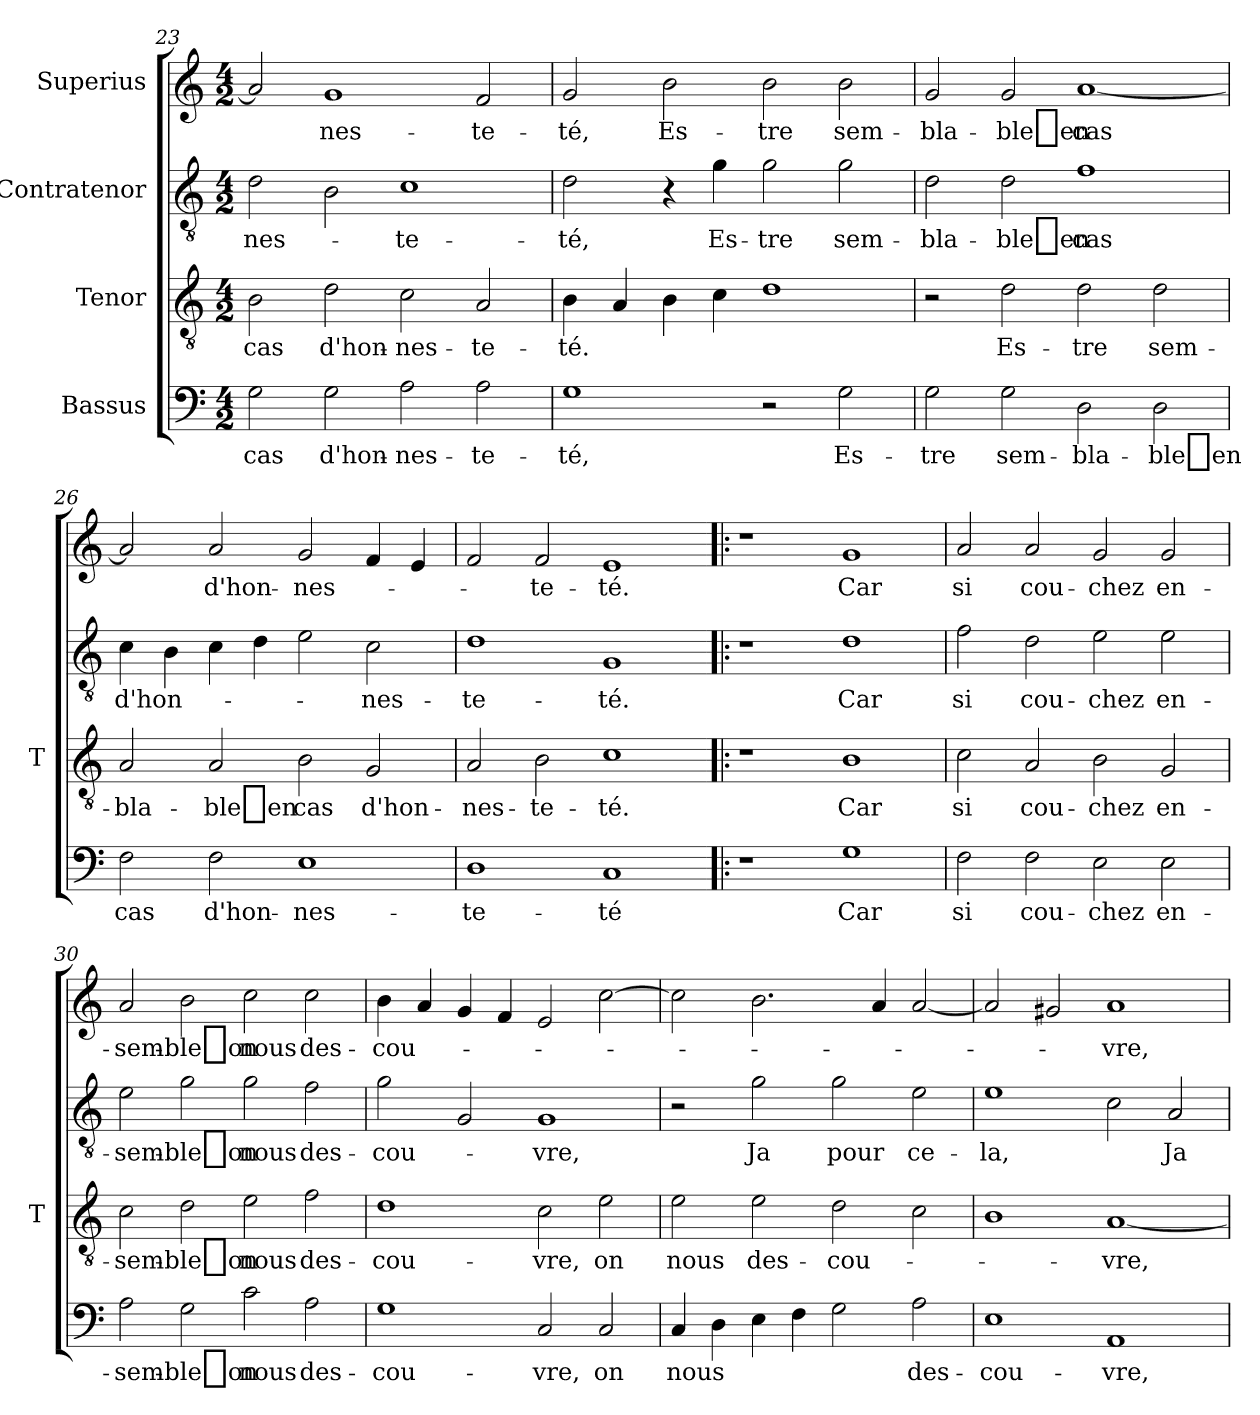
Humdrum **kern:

**kern	**text	**kern	**text	**kern	**text	**kern	**text
*part4	*part4	*part3	*part3	*part2	*part2	*part1	*part1
*staff4	*staff4	*staff3	*staff3	*staff2	*staff2	*staff1	*staff1
*I"Bassus	*	*I"Tenor	*	*I"Contratenor	*	*I"Superius	*
*	*	*I'T	*	*	*	*	*
*clefF4	*	*clefGv2	*	*clefGv2	*	*clefG2	*
*k[]	*	*k[]	*	*k[]	*	*k[]	*
*M4/2	*	*M4/2	*	*M4/2	*	*M4/2	*
=23	=23	=23	=23	=23	=23	=23	=23
2G	-cas	2B	-cas	2d	nes-	2a]	.
2G	d'hon-	2d	d'hon-	2B	.	1g	nes-
2A	nes-	2c	nes-	1c	te-	.	.
2A	te-	2A	te-	.	.	2f	te-
=24	=24	=24	=24	=24	=24	=24	=24
1G	-té,	4B	-té.	2d	-té,	2g	-té,
.	.	4A	.	.	.	.	.
.	.	4B	.	4r	.	2b	Es-
.	.	4c	.	4g	Es-	.	.
2r	.	1d	.	2g	-tre	2b	-tre
2G	Es-	.	.	2g	sem-	2b	sem-
=25	=25	=25	=25	=25	=25	=25	=25
2G	-tre	2r	.	2d	bla-	2g	bla-
2G	sem-	2d	Es-	2d	-ble_en	2g	-ble_en
2D	bla-	2d	-tre	1f	-cas	[1a	-cas
2D	-ble_en	2d	sem-	.	.	.	.
=26	=26	=26	=26	=26	=26	=26	=26
2F	-cas	2A	bla-	4c	d'hon-	2a]	.
.	.	.	.	4B	.	.	.
2F	d'hon-	2A	-ble_en	4c	.	2a	d'hon-
.	.	.	.	4d	.	.	.
1E	nes-	2B	-cas	2e	.	2g	nes-
.	.	2G	d'hon-	2c	nes-	4f	.
.	.	.	.	.	.	4e	.
=27	=27	=27	=27	=27	=27	=27	=27
1D	te-	2A	nes-	1d	te-	2f	.
.	.	2B	te-	.	.	2f	te-
1C	-té	1c	-té.	1G	-té.	1e	-té.
=28!|:	=28!|:	=28!|:	=28!|:	=28!|:	=28!|:	=28!|:	=28!|:
1r	.	1r	.	1r	.	1r	.
1G	-Car	1B	-Car	1d	-Car	1g	-Car
=29	=29	=29	=29	=29	=29	=29	=29
2F	-si	2c	-si	2f	-si	2a	-si
2F	cou-	2A	cou-	2d	cou-	2a	cou-
2E	-chez	2B	-chez	2e	-chez	2g	-chez
2E	en-	2G	en-	2e	en-	2g	en-
=30	=30	=30	=30	=30	=30	=30	=30
2A	sem-	2c	sem-	2e	sem-	2a	sem-
2G	-ble_on	2d	-ble_on	2g	-ble_on	2b	-ble_on
2c	-nous	2e	-nous	2g	-nous	2cc	-nous
2A	des-	2fi	des-	2f	des-	2cc	des-
=31	=31	=31	=31	=31	=31	=31	=31
1G	cou-	1d	cou-	2g	cou-	4b	cou-
.	.	.	.	.	.	4a	.
.	.	.	.	2G	.	4g	.
.	.	.	.	.	.	4f	.
2C	-vre,	2c	-vre,	1G	-vre,	2e	.
2C	-on	2e	-on	.	.	[2cc	.
=32	=32	=32	=32	=32	=32	=32	=32
4C	-nous	2e	-nous	2r	.	2cc]	.
4D	.	.	.	.	.	.	.
4E	.	2e	des-	2g	-Ja	2.b	.
4F	.	.	.	.	.	.	.
2G	.	2d	cou-	2g	-pour	.	.
.	.	.	.	.	.	4a	.
2A	des-	2c	.	2e	ce-	[2a	.
=33	=33	=33	=33	=33	=33	=33	=33
1E	cou-	1B	.	1e	-la,	2a]	.
.	.	.	.	.	.	2g#X	.
1AA	-vre,	[1A	-vre,	2c	.	1a	-vre,
.	.	.	.	2A	-Ja	.	.
=	=	=	=	=	=	=	=
*-	*-	*-	*-	*-	*-	*-	*-
